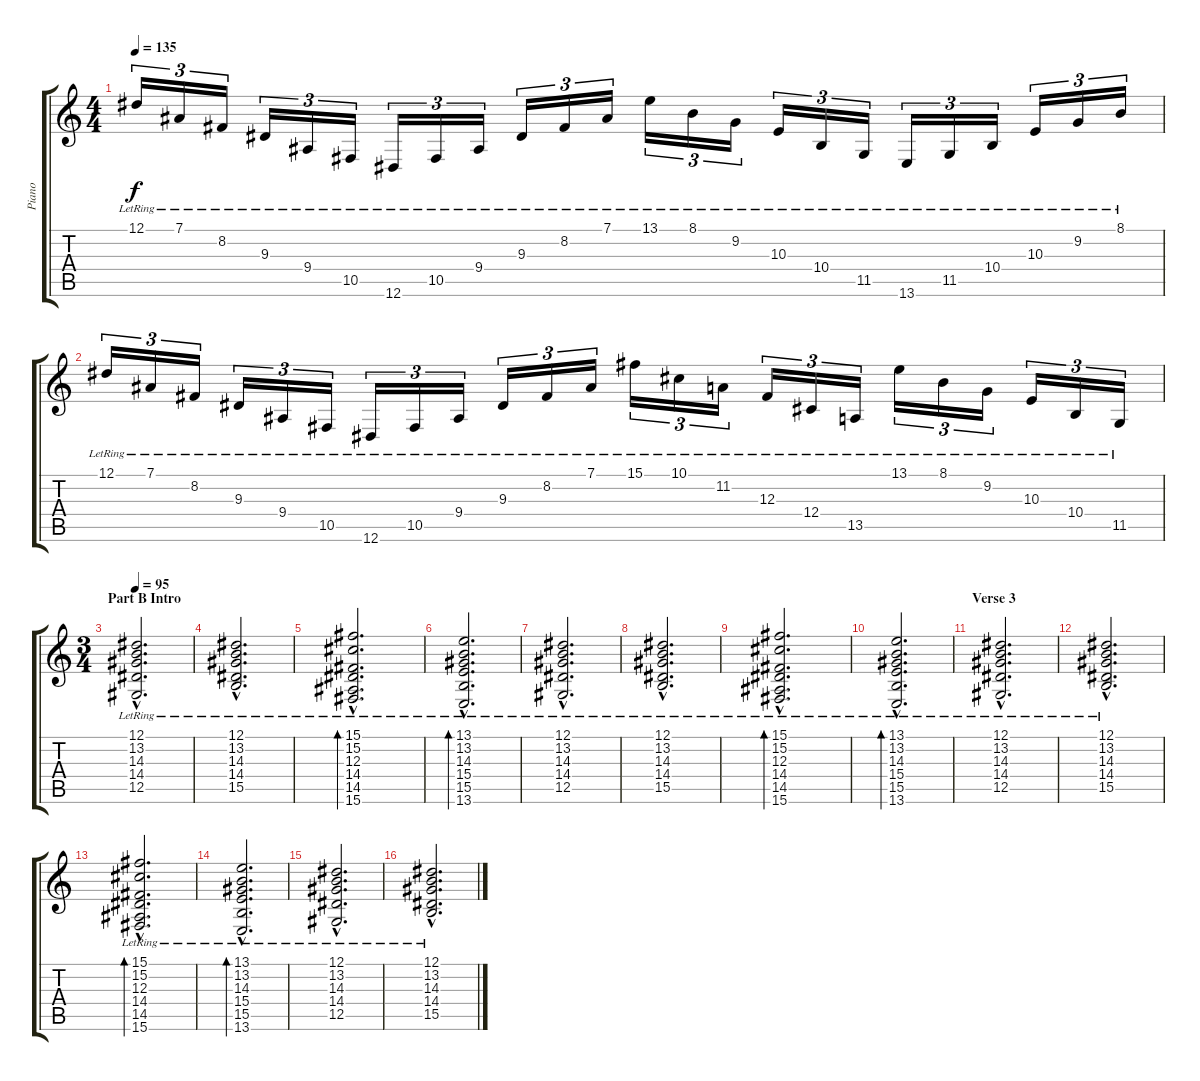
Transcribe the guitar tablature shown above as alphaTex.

\track ("Piano" "Piano") {instrument brightacousticpiano}
\staff {score tabs}
\tuning (Eb4 Bb3 Gb3 Db3 Ab2 Eb2) {hide}
\ts (4 4)
\tempo 135
\clef g2
\ks c
12.1{lr}.16{tu (3 2) dy f} 7.1{lr}.16{tu (3 2)} 8.2{lr}.16{tu (3 2)} 9.3{lr}.16{tu (3 2)} 9.4{lr}.16{tu (3 2)} 10.5{lr}.16{tu (3 2)} 12.6{lr}.16{tu (3 2)} 10.5{lr}.16{tu (3 2)} 9.4{lr}.16{tu (3 2)} 9.3{lr}.16{tu (3 2)} 8.2{lr}.16{tu (3 2)} 7.1{lr}.16{tu (3 2)} 13.1{lr}.16{tu (3 2)} 8.1{lr}.16{tu (3 2)} 9.2{lr}.16{tu (3 2)} 10.3{lr}.16{tu (3 2)} 10.4{lr}.16{tu (3 2)} 11.5{lr}.16{tu (3 2)} 13.6{lr}.16{tu (3 2)} 11.5{lr}.16{tu (3 2)} 10.4{lr}.16{tu (3 2)} 10.3{lr}.16{tu (3 2)} 9.2{lr}.16{tu (3 2)} 8.1{lr}.16{tu (3 2)} |
12.1{lr}.16{tu (3 2)} 7.1{lr}.16{tu (3 2)} 8.2{lr}.16{tu (3 2)} 9.3{lr}.16{tu (3 2)} 9.4{lr}.16{tu (3 2)} 10.5{lr}.16{tu (3 2)} 12.6{lr}.16{tu (3 2)} 10.5{lr}.16{tu (3 2)} 9.4{lr}.16{tu (3 2)} 9.3{lr}.16{tu (3 2)} 8.2{lr}.16{tu (3 2)} 7.1{lr}.16{tu (3 2)} 15.1{lr}.16{tu (3 2)} 10.1{lr}.16{tu (3 2)} 11.2{lr}.16{tu (3 2)} 12.3{lr}.16{tu (3 2)} 12.4{lr}.16{tu (3 2)} 13.5{lr}.16{tu (3 2)} 13.1{lr}.16{tu (3 2)} 8.1{lr}.16{tu (3 2)} 9.2{lr}.16{tu (3 2)} 10.3{lr}.16{tu (3 2)} 10.4{lr}.16{tu (3 2)} 11.5{lr}.16{tu (3 2)} |
\ts (3 4)
\section ("" "Part B Intro")
\tempo 95
(12.1{hac lr} 13.2{hac lr} 14.3{hac lr} 14.4{hac lr} 12.5{hac lr}).2{d volume 16} |
(12.1{hac lr} 13.2{hac lr} 14.3{hac lr} 14.4{hac lr} 15.5{hac lr}).2{d} |
(15.1{hac lr} 15.2{hac lr} 12.3{hac lr} 14.4{hac lr} 14.5{hac lr} 15.6{hac lr}).2{d bd 240} |
(13.1{hac lr} 13.2{hac lr} 14.3{hac lr} 15.4{hac lr} 15.5{hac lr} 13.6{hac lr}).2{d bd 240} |
(12.1{hac lr} 13.2{hac lr} 14.3{hac lr} 14.4{hac lr} 12.5{hac lr}).2{d} |
(12.1{hac lr} 13.2{hac lr} 14.3{hac lr} 14.4{hac lr} 15.5{hac lr}).2{d} |
(15.1{hac lr} 15.2{hac lr} 12.3{hac lr} 14.4{hac lr} 14.5{hac lr} 15.6{hac lr}).2{d bd 240} |
(13.1{hac lr} 13.2{hac lr} 14.3{hac lr} 15.4{hac lr} 15.5{hac lr} 13.6{hac lr}).2{d bd 240} |
\section ("" "Verse 3")
(12.1{hac lr} 13.2{hac lr} 14.3{hac lr} 14.4{hac lr} 12.5{hac lr}).2{d} |
(12.1{hac lr} 13.2{hac lr} 14.3{hac lr} 14.4{hac lr} 15.5{hac lr}).2{d} |
(15.1{hac lr} 15.2{hac lr} 12.3{hac lr} 14.4{hac lr} 14.5{hac lr} 15.6{hac lr}).2{d bd 240} |
(13.1{hac lr} 13.2{hac lr} 14.3{hac lr} 15.4{hac lr} 15.5{hac lr} 13.6{hac lr}).2{d bd 240} |
(12.1{hac lr} 13.2{hac lr} 14.3{hac lr} 14.4{hac lr} 12.5{hac lr}).2{d} |
(12.1{hac lr} 13.2{hac lr} 14.3{hac lr} 14.4{hac lr} 15.5{hac lr}).2{d}
